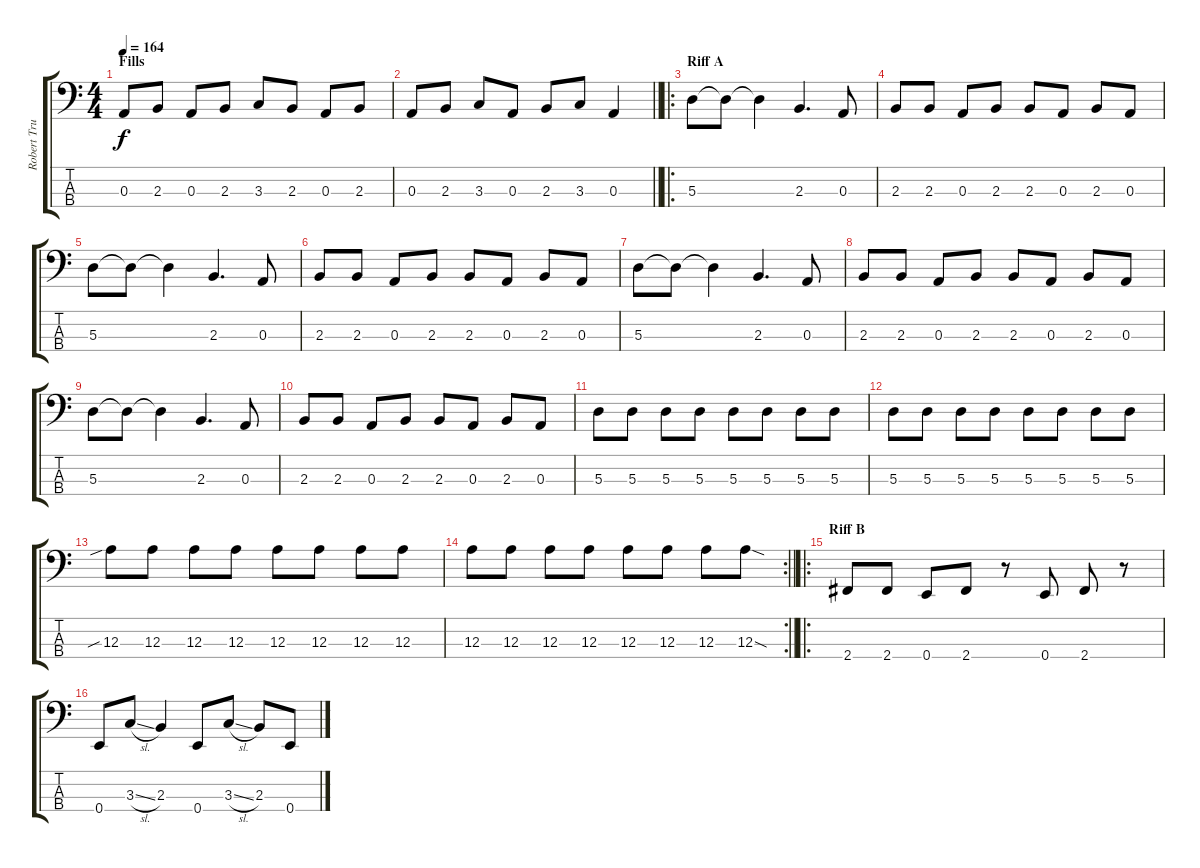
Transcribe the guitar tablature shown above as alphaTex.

\track ("Robert Trujillo" "Robert Tru") {instrument electricbassfinger}
\staff {score tabs}
\tuning (G2 D2 A1 E1) {hide}
\ts (4 4)
\section ("" "Fills")
\tempo 164
\clef f4
\ks c
0.3.8{dy f} 2.3.8 0.3.8 2.3.8 3.3.8 2.3.8 0.3.8 2.3.8 |
\barLineRight lightlight
0.3.8 2.3.8 3.3.8 0.3.8 2.3.8 3.3.8 0.3.4 |
\ro
\section ("" "Riff A")
5.3.8 5.3{t}.8 5.3{t}.4 2.3.4{d} 0.3.8 |
2.3.8 2.3.8 0.3.8 2.3.8 2.3.8 0.3.8 2.3.8 0.3.8 |
5.3.8 5.3{t}.8 5.3{t}.4 2.3.4{d} 0.3.8 |
2.3.8 2.3.8 0.3.8 2.3.8 2.3.8 0.3.8 2.3.8 0.3.8 |
5.3.8 5.3{t}.8 5.3{t}.4 2.3.4{d} 0.3.8 |
2.3.8 2.3.8 0.3.8 2.3.8 2.3.8 0.3.8 2.3.8 0.3.8 |
5.3.8 5.3{t}.8 5.3{t}.4 2.3.4{d} 0.3.8 |
2.3.8 2.3.8 0.3.8 2.3.8 2.3.8 0.3.8 2.3.8 0.3.8 |
5.3.8 5.3.8 5.3.8 5.3.8 5.3.8 5.3.8 5.3.8 5.3.8 |
5.3.8 5.3.8 5.3.8 5.3.8 5.3.8 5.3.8 5.3.8 5.3.8 |
12.3{sib}.8 12.3.8 12.3.8 12.3.8 12.3.8 12.3.8 12.3.8 12.3.8 |
\rc 2
\barLineRight lightlight
12.3.8 12.3.8 12.3.8 12.3.8 12.3.8 12.3.8 12.3.8 12.3{sod}.8 |
\ro
\section ("" "Riff B")
2.4.8 2.4.8 0.4.8 2.4.8 r.8 0.4.8 2.4.8 r.8 |
0.4.8 3.3{sl}.8 2.3.4 0.4.8 3.3{sl}.8 2.3.8 0.4.8
